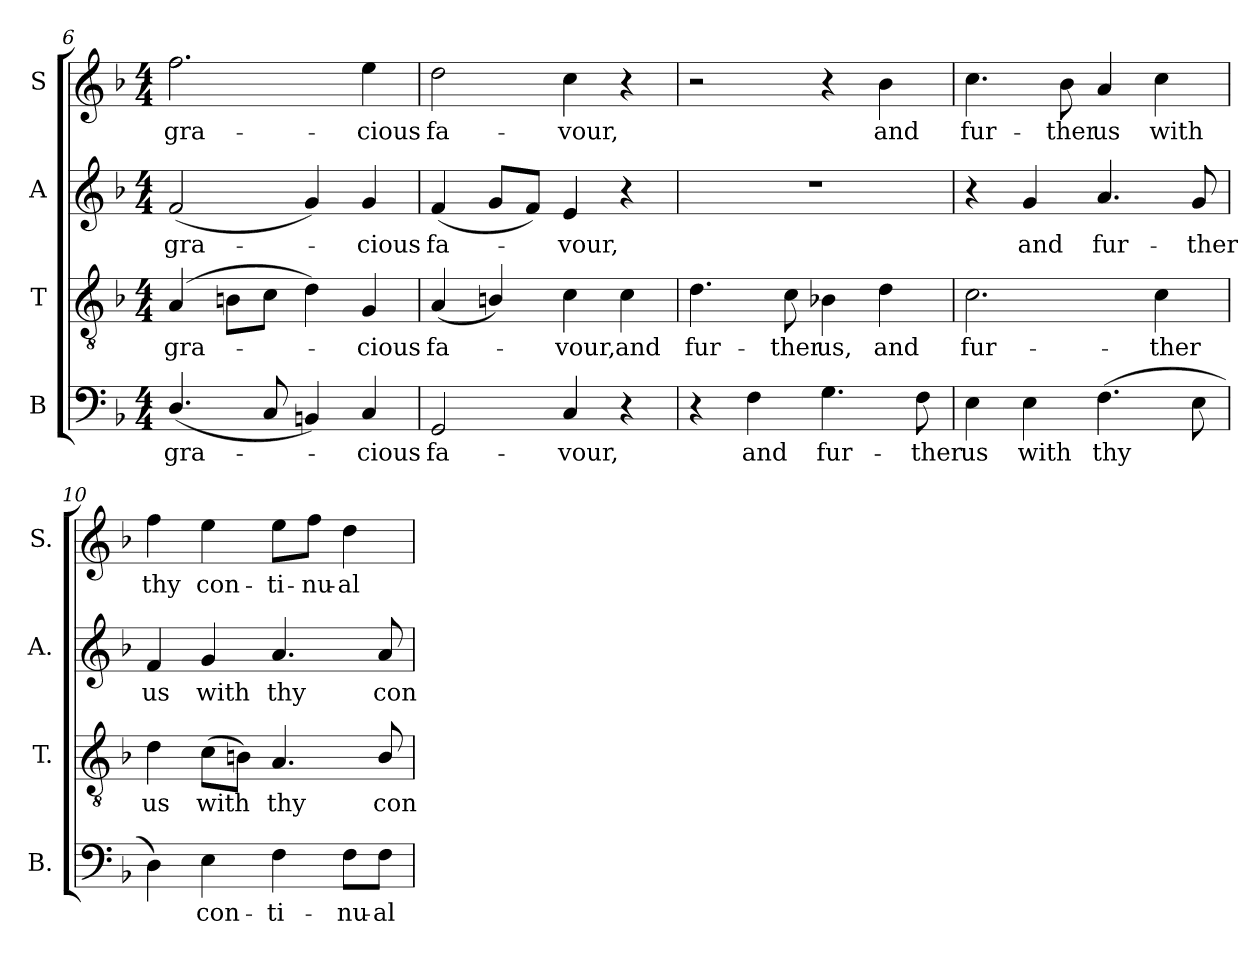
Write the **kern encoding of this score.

**kern	**text	**kern	**text	**kern	**text	**kern	**text
*part4	*part4	*part3	*part3	*part2	*part2	*part1	*part1
*staff4	*staff4	*staff3	*staff3	*staff2	*staff2	*staff1	*staff1
*I"B	*	*I"T	*	*I"A	*	*I"S	*
*I'B.	*	*I'T.	*	*I'A.	*	*I'S.	*
*clefF4	*	*clefGv2	*	*clefG2	*	*clefG2	*
*	*	*ITrd7c12	*	*	*	*	*
*k[b-]	*	*k[b-]	*	*k[b-]	*	*k[b-]	*
*F:	*	*F:	*	*F:	*	*F:	*
*M4/4	*	*M4/4	*	*M4/4	*	*M4/4	*
=6	=6	=6	=6	=6	=6	=6	=6
!	!LO:LY:b:color=#000000	!	!	!	!	!	!
!	!	!	!LO:LY:b:color=#000000	!	!	!	!
!	!	!	!	!	!LO:LY:b:color=#000000	!	!
!	!	!	!	!	!	!	!LO:LY:b:color=#000000
(4.Di/	gra-	(4AAi/	gra-	(2fi/	gra-	2.ffi\	gra-
.	.	8BBni\L	.	.	.	.	.
8Ci/	.	8Ci\J	.	.	.	.	.
4BBni/)	.	4Di\)	.	4gi/)	.	.	.
!	!LO:LY:b:color=#000000	!	!	!	!	!	!
!	!	!	!LO:LY:b:color=#000000	!	!	!	!
!	!	!	!	!	!LO:LY:b:color=#000000	!	!
!	!	!	!	!	!	!	!LO:LY:b:color=#000000
4Ci/	-cious	4GGi/	-cious	4gi/	-cious	4eei\	-cious
!!LO:LB:g=z
=7	=7	=7	=7	=7	=7	=7	=7
!	!LO:LY:b:color=#000000	!	!	!	!	!	!
!	!	!	!LO:LY:b:color=#000000	!	!	!	!
!	!	!	!	!	!LO:LY:b:color=#000000	!	!
!	!	!	!	!	!	!	!LO:LY:b:color=#000000
2GGi/	fa-	(4AAi/	fa-	(4fi/	fa-	2ddi\	fa-
.	.	4BBni/)	.	8gi/L	.	.	.
.	.	.	.	8fi/J)	.	.	.
!	!LO:LY:b:color=#000000	!	!	!	!	!	!
!	!	!	!LO:LY:b:color=#000000	!	!	!	!
!	!	!	!	!	!LO:LY:b:color=#000000	!	!
!	!	!	!	!	!	!	!LO:LY:b:color=#000000
4Ci/	-vour,	4Ci\	-vour,	4ei/	-vour,	4cci\	-vour,
!	!	!	!LO:LY:b:color=#000000	!	!	!	!
4r	.	4Ci\	and	4r	.	4r	.
=8	=8	=8	=8	=8	=8	=8	=8
!	!	!	!LO:LY:b:color=#000000	!	!	!	!
4r	.	4.Di\	fur-	1r	.	2r	.
!	!LO:LY:b:color=#000000	!	!	!	!	!	!
4Fi\	and	.	.	.	.	.	.
!	!	!	!LO:LY:b:color=#000000	!	!	!	!
.	.	8Ci\	-ther	.	.	.	.
!	!LO:LY:b:color=#000000	!	!	!	!	!	!
!	!	!	!LO:LY:b:color=#000000	!	!	!	!
4.Gi\	fur-	4BB-Xi\	us,	.	.	4r	.
!	!	!	!LO:LY:b:color=#000000	!	!	!	!
!	!	!	!	!	!	!	!LO:LY:b:color=#000000
.	.	4Di\	and	.	.	4b-i\	and
!	!LO:LY:b:color=#000000	!	!	!	!	!	!
8Fi\	-ther	.	.	.	.	.	.
=9	=9	=9	=9	=9	=9	=9	=9
!	!LO:LY:b:color=#000000	!	!	!	!	!	!
!	!	!	!LO:LY:b:color=#000000	!	!	!	!
!	!	!	!	!	!	!	!LO:LY:b:color=#000000
4Ei\	us	2.Ci\	fur-	4r	.	4.cci\	fur-
!	!LO:LY:b:color=#000000	!	!	!	!	!	!
!	!	!	!	!	!LO:LY:b:color=#000000	!	!
4Ei\	with	.	.	4gi/	and	.	.
!	!	!	!	!	!	!	!LO:LY:b:color=#000000
.	.	.	.	.	.	8b-i\	-ther
!	!LO:LY:b:color=#000000	!	!	!	!	!	!
!	!	!	!	!	!LO:LY:b:color=#000000	!	!
!	!	!	!	!	!	!	!LO:LY:b:color=#000000
(4.Fi\	thy	.	.	4.ai/	fur-	4ai/	us
!	!	!	!LO:LY:b:color=#000000	!	!	!	!
!	!	!	!	!	!	!	!LO:LY:b:color=#000000
.	.	4Ci\	-ther	.	.	4cci\	with
!	!	!	!	!	!LO:LY:b:color=#000000	!	!
8Ei\	.	.	.	8gi/	-ther	.	.
=10	=10	=10	=10	=10	=10	=10	=10
!	!	!	!LO:LY:b:color=#000000	!	!	!	!
!	!	!	!	!	!LO:LY:b:color=#000000	!	!
!	!	!	!	!	!	!	!LO:LY:b:color=#000000
4Di\)	.	4Di\	us	4fi/	us	4ffi\	thy
!	!LO:LY:b:color=#000000	!	!	!	!	!	!
!	!	!	!LO:LY:b:color=#000000	!	!	!	!
!	!	!	!	!	!LO:LY:b:color=#000000	!	!
!	!	!	!	!	!	!	!LO:LY:b:color=#000000
4Ei\	con-	(8Ci\L	with	4gi/	with	4eei\	con-
.	.	8BBni\J)	.	.	.	.	.
!	!LO:LY:b:color=#000000	!	!	!	!	!	!
!	!	!	!LO:LY:b:color=#000000	!	!	!	!
!	!	!	!	!	!LO:LY:b:color=#000000	!	!
!	!	!	!	!	!	!	!LO:LY:b:color=#000000
4Fi\	-ti-	4.AAi/	thy	4.ai/	thy	8eei\L	-ti-
!	!	!	!	!	!	!	!LO:LY:b:color=#000000
.	.	.	.	.	.	8ffi\J	-nu-
!	!LO:LY:b:color=#000000	!	!	!	!	!	!
!	!	!	!	!	!	!	!LO:LY:b:color=#000000
8Fi\L	-nu-	.	.	.	.	4ddi\	-al
!	!LO:LY:b:color=#000000	!	!	!	!	!	!
!	!	!	!LO:LY:b:color=#000000	!	!	!	!
!	!	!	!	!	!LO:LY:b:color=#000000	!	!
8Fi\J	-al	8BBi/	con-	8ai/	con-	.	.
=	=	=	=	=	=	=	=
*-	*-	*-	*-	*-	*-	*-	*-
